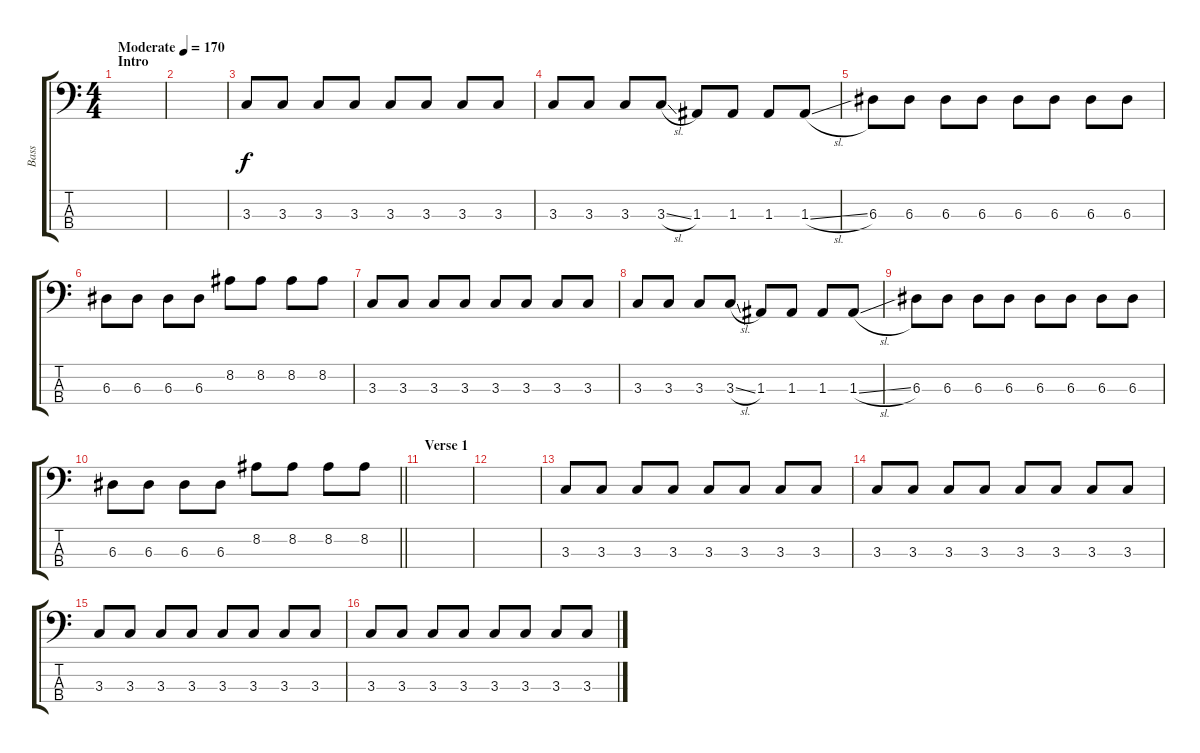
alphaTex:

\track ("Bass" "Bass") {instrument electricbassfinger}
\staff {score tabs}
\tuning (G2 D2 A1 E1) {hide}
\ts (4 4)
\section ("" "Intro")
\tempo (170 "Moderate")
\clef f4
\ks c
|
|
3.3.8 3.3.8 3.3.8 3.3.8 3.3.8 3.3.8 3.3.8 3.3.8 |
3.3.8 3.3.8 3.3.8 3.3{sl}.8 1.3.8 1.3.8 1.3.8 1.3{sl}.8 |
6.3.8 6.3.8 6.3.8 6.3.8 6.3.8 6.3.8 6.3.8 6.3.8 |
6.3.8 6.3.8 6.3.8 6.3.8 8.2.8 8.2.8 8.2.8 8.2.8 |
3.3.8 3.3.8 3.3.8 3.3.8 3.3.8 3.3.8 3.3.8 3.3.8 |
3.3.8 3.3.8 3.3.8 3.3{sl}.8 1.3.8 1.3.8 1.3.8 1.3{sl}.8 |
6.3.8 6.3.8 6.3.8 6.3.8 6.3.8 6.3.8 6.3.8 6.3.8 |
\barLineRight lightlight
6.3.8 6.3.8 6.3.8 6.3.8 8.2.8 8.2.8 8.2.8 8.2.8 |
\section ("" "Verse 1")
|
|
3.3.8 3.3.8 3.3.8 3.3.8 3.3.8 3.3.8 3.3.8 3.3.8 |
3.3.8 3.3.8 3.3.8 3.3.8 3.3.8 3.3.8 3.3.8 3.3.8 |
3.3.8 3.3.8 3.3.8 3.3.8 3.3.8 3.3.8 3.3.8 3.3.8 |
3.3.8 3.3.8 3.3.8 3.3.8 3.3.8 3.3.8 3.3.8 3.3.8
